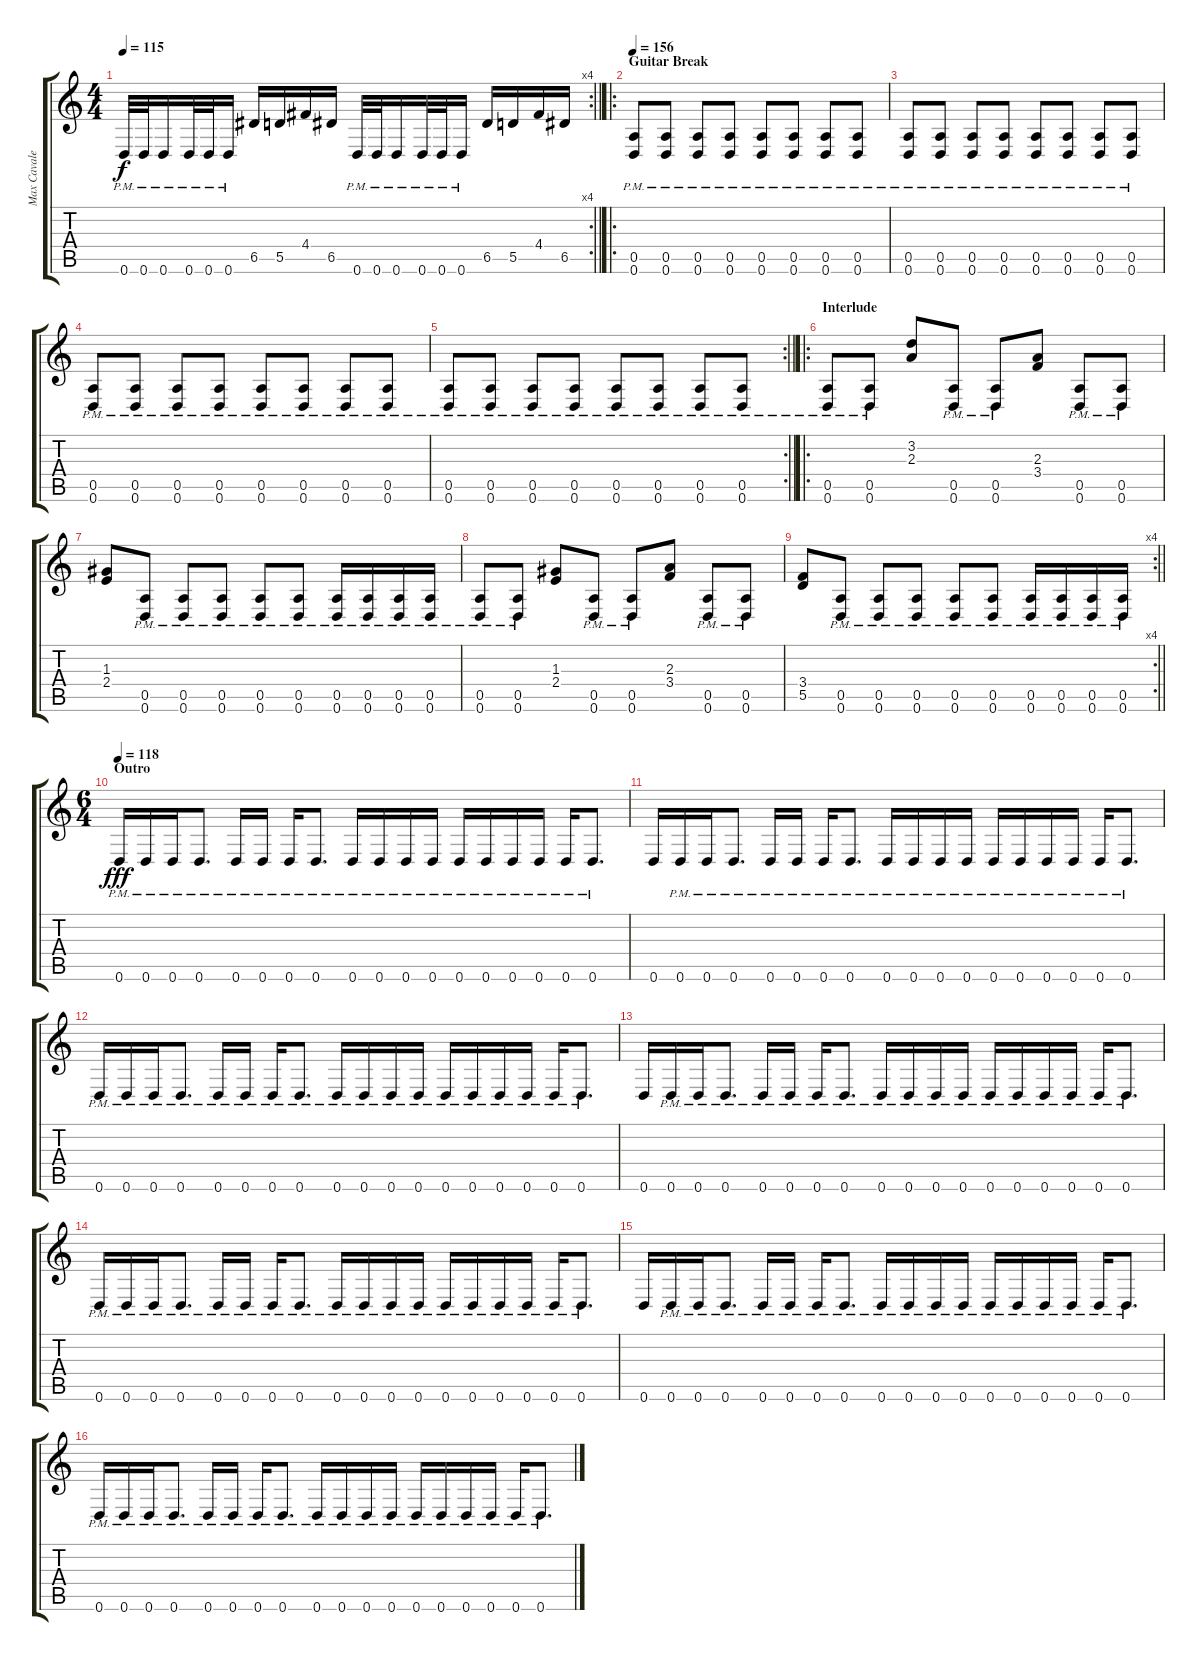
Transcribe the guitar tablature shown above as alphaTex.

\track ("Max Cavalera" "Max Cavale") {instrument distortionguitar}
\staff {score tabs}
\tuning (E4 B3 G3 D3 A2 D2) {hide}
\rc 4
\ts (4 4)
\tempo 115
\clef g2
\barLineRight lightlight
\ks c
0.6{pm}.32{dy f} 0.6{pm}.32 0.6{pm}.16 0.6{pm}.32 0.6{pm}.32 0.6{pm}.16 6.5.16 5.5.16 4.4.16 6.5.16 0.6{pm}.32 0.6{pm}.32 0.6{pm}.16 0.6{pm}.32 0.6{pm}.32 0.6{pm}.16 6.5.16 5.5.16 4.4.16 6.5.16 |
\ro
\section ("" "Guitar Break")
\tempo 156
(0.5{pm} 0.6{pm}).8 (0.5{pm} 0.6{pm}).8 (0.5{pm} 0.6{pm}).8 (0.5{pm} 0.6{pm}).8 (0.5{pm} 0.6{pm}).8 (0.5{pm} 0.6{pm}).8 (0.5{pm} 0.6{pm}).8 (0.5{pm} 0.6{pm}).8 |
(0.5{pm} 0.6{pm}).8 (0.5{pm} 0.6{pm}).8 (0.5{pm} 0.6{pm}).8 (0.5{pm} 0.6{pm}).8 (0.5{pm} 0.6{pm}).8 (0.5{pm} 0.6{pm}).8 (0.5{pm} 0.6{pm}).8 (0.5{pm} 0.6{pm}).8 |
(0.5{pm} 0.6{pm}).8 (0.5{pm} 0.6{pm}).8 (0.5{pm} 0.6{pm}).8 (0.5{pm} 0.6{pm}).8 (0.5{pm} 0.6{pm}).8 (0.5{pm} 0.6{pm}).8 (0.5{pm} 0.6{pm}).8 (0.5{pm} 0.6{pm}).8 |
\rc 2
\barLineRight lightlight
(0.5{pm} 0.6{pm}).8 (0.5{pm} 0.6{pm}).8 (0.5{pm} 0.6{pm}).8 (0.5{pm} 0.6{pm}).8 (0.5{pm} 0.6{pm}).8 (0.5{pm} 0.6{pm}).8 (0.5{pm} 0.6{pm}).8 (0.5{pm} 0.6{pm}).8 |
\ro
\section ("" "Interlude")
(0.5{pm} 0.6{pm}).8 (0.5{pm} 0.6{pm}).8 (3.2 2.3).8 (0.5{pm} 0.6{pm}).8 (0.5{pm} 0.6{pm}).8 (2.3 3.4).8 (0.5{pm} 0.6{pm}).8 (0.5{pm} 0.6{pm}).8 |
(1.3 2.4).8 (0.5{pm} 0.6{pm}).8 (0.5{pm} 0.6{pm}).8 (0.5{pm} 0.6{pm}).8 (0.5{pm} 0.6{pm}).8 (0.5{pm} 0.6{pm}).8 (0.5{pm} 0.6{pm}).16 (0.5{pm} 0.6{pm}).16 (0.5{pm} 0.6{pm}).16 (0.5{pm} 0.6{pm}).16 |
(0.5{pm} 0.6{pm}).8 (0.5{pm} 0.6{pm}).8 (1.3 2.4).8 (0.5{pm} 0.6{pm}).8 (0.5{pm} 0.6{pm}).8 (2.3 3.4).8 (0.5{pm} 0.6{pm}).8 (0.5{pm} 0.6{pm}).8 |
\rc 4
\barLineRight lightlight
(3.4 5.5).8 (0.5{pm} 0.6{pm}).8 (0.5{pm} 0.6{pm}).8 (0.5{pm} 0.6{pm}).8 (0.5{pm} 0.6{pm}).8 (0.5{pm} 0.6{pm}).8 (0.5{pm} 0.6{pm}).16 (0.5{pm} 0.6{pm}).16 (0.5{pm} 0.6{pm}).16 (0.5{pm} 0.6{pm}).16 |
\ts (6 4)
\section ("" "Outro")
\tempo 118
0.6{pm}.16{dy fff volume 16 balance 8} 0.6{pm}.16 0.6{pm}.16 0.6{pm}.8{d} 0.6{pm}.16 0.6{pm}.16 0.6{pm}.16 0.6{pm}.8{d} 0.6{pm}.16 0.6{pm}.16 0.6{pm}.16 0.6{pm}.16 0.6{pm}.16 0.6{pm}.16 0.6{pm}.16 0.6{pm}.16 0.6{pm}.16 0.6{pm}.8{d} |
0.6.16 0.6{pm}.16 0.6{pm}.16 0.6{pm}.8{d} 0.6{pm}.16 0.6{pm}.16 0.6{pm}.16 0.6{pm}.8{d} 0.6{pm}.16 0.6{pm}.16 0.6{pm}.16 0.6{pm}.16 0.6{pm}.16 0.6{pm}.16 0.6{pm}.16 0.6{pm}.16 0.6{pm}.16 0.6{pm}.8{d} |
0.6{pm}.16 0.6{pm}.16 0.6{pm}.16 0.6{pm}.8{d} 0.6{pm}.16 0.6{pm}.16 0.6{pm}.16 0.6{pm}.8{d} 0.6{pm}.16 0.6{pm}.16 0.6{pm}.16 0.6{pm}.16 0.6{pm}.16 0.6{pm}.16 0.6{pm}.16 0.6{pm}.16 0.6{pm}.16 0.6{pm}.8{d} |
0.6.16 0.6{pm}.16 0.6{pm}.16 0.6{pm}.8{d} 0.6{pm}.16 0.6{pm}.16 0.6{pm}.16 0.6{pm}.8{d} 0.6{pm}.16 0.6{pm}.16 0.6{pm}.16 0.6{pm}.16 0.6{pm}.16 0.6{pm}.16 0.6{pm}.16 0.6{pm}.16 0.6{pm}.16 0.6{pm}.8{d} |
0.6{pm}.16 0.6{pm}.16 0.6{pm}.16 0.6{pm}.8{d} 0.6{pm}.16 0.6{pm}.16 0.6{pm}.16 0.6{pm}.8{d} 0.6{pm}.16 0.6{pm}.16 0.6{pm}.16 0.6{pm}.16 0.6{pm}.16 0.6{pm}.16 0.6{pm}.16 0.6{pm}.16 0.6{pm}.16 0.6{pm}.8{d} |
0.6.16 0.6{pm}.16 0.6{pm}.16 0.6{pm}.8{d} 0.6{pm}.16 0.6{pm}.16 0.6{pm}.16 0.6{pm}.8{d} 0.6{pm}.16 0.6{pm}.16 0.6{pm}.16 0.6{pm}.16 0.6{pm}.16 0.6{pm}.16 0.6{pm}.16 0.6{pm}.16 0.6{pm}.16 0.6{pm}.8{d} |
0.6{pm}.16 0.6{pm}.16 0.6{pm}.16 0.6{pm}.8{d} 0.6{pm}.16 0.6{pm}.16 0.6{pm}.16 0.6{pm}.8{d} 0.6{pm}.16 0.6{pm}.16 0.6{pm}.16 0.6{pm}.16 0.6{pm}.16 0.6{pm}.16 0.6{pm}.16 0.6{pm}.16 0.6{pm}.16 0.6{pm}.8{d}
